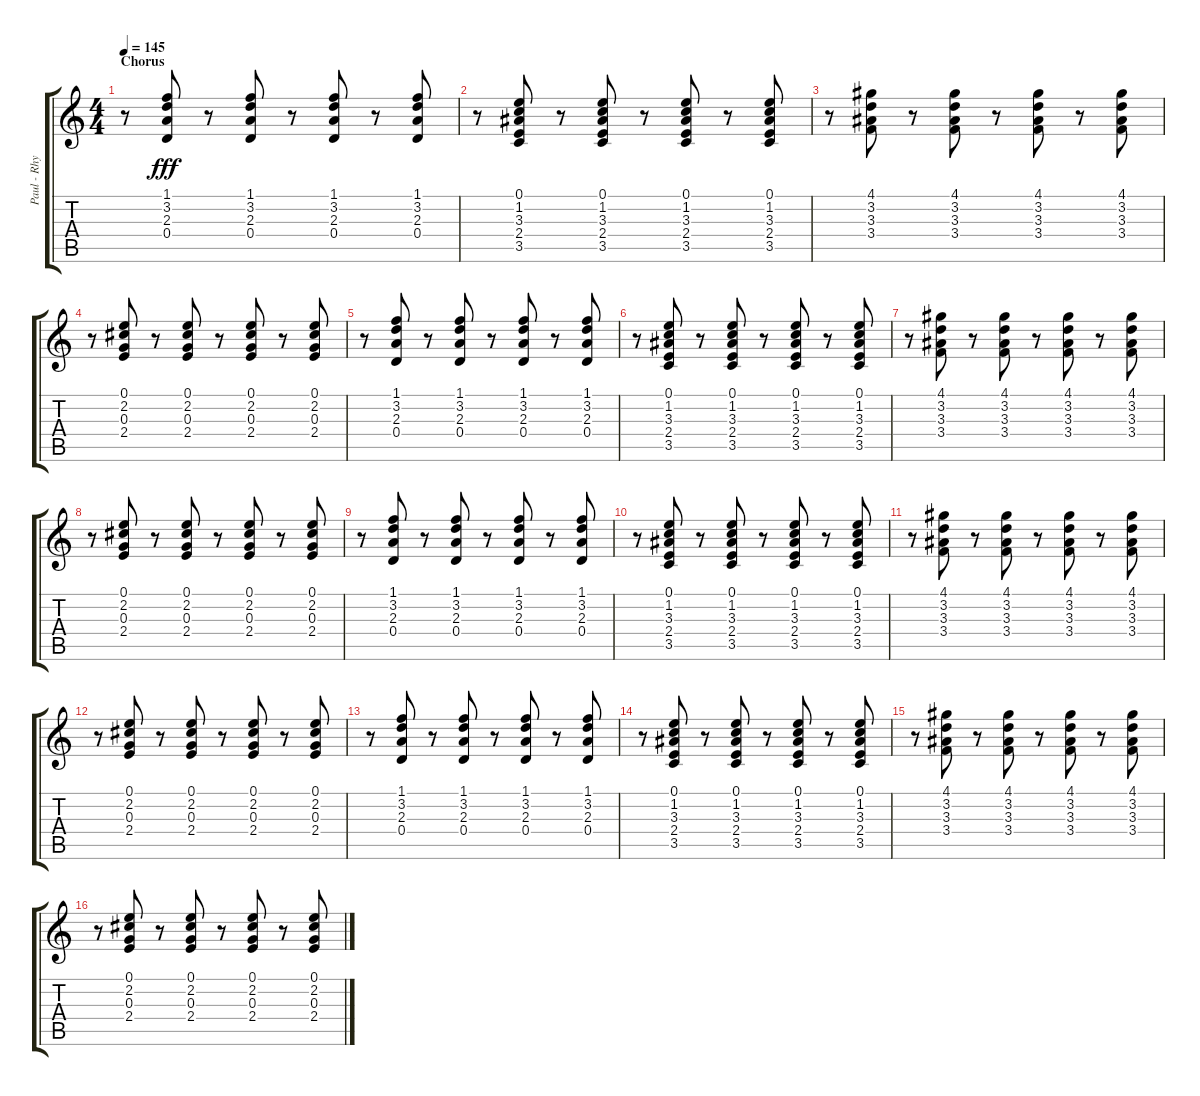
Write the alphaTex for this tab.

\track ("Paul - Rhythm" "Paul - Rhy") {instrument acousticguitarsteel}
\staff {score tabs}
\tuning (E4 B3 G3 D3 A2 E2) {hide}
\ts (4 4)
\section ("" "Chorus")
\tempo 145
\clef g2
\ks c
r.8{dy f} (1.1 3.2 2.3 0.4).8{dy fff} r.8 (1.1 3.2 2.3 0.4).8 r.8 (1.1 3.2 2.3 0.4).8 r.8 (1.1 3.2 2.3 0.4).8 |
r.8 (0.1 1.2 3.3 2.4 3.5).8 r.8 (0.1 1.2 3.3 2.4 3.5).8 r.8 (0.1 1.2 3.3 2.4 3.5).8 r.8 (0.1 1.2 3.3 2.4 3.5).8 |
r.8 (4.1 3.2 3.3 3.4).8 r.8 (4.1 3.2 3.3 3.4).8 r.8 (4.1 3.2 3.3 3.4).8 r.8 (4.1 3.2 3.3 3.4).8 |
r.8 (0.1 2.2 0.3 2.4).8 r.8 (0.1 2.2 0.3 2.4).8 r.8 (0.1 2.2 0.3 2.4).8 r.8 (0.1 2.2 0.3 2.4).8 |
r.8 (1.1 3.2 2.3 0.4).8 r.8 (1.1 3.2 2.3 0.4).8 r.8 (1.1 3.2 2.3 0.4).8 r.8 (1.1 3.2 2.3 0.4).8 |
r.8 (0.1 1.2 3.3 2.4 3.5).8 r.8 (0.1 1.2 3.3 2.4 3.5).8 r.8 (0.1 1.2 3.3 2.4 3.5).8 r.8 (0.1 1.2 3.3 2.4 3.5).8 |
r.8 (4.1 3.2 3.3 3.4).8 r.8 (4.1 3.2 3.3 3.4).8 r.8 (4.1 3.2 3.3 3.4).8 r.8 (4.1 3.2 3.3 3.4).8 |
r.8 (0.1 2.2 0.3 2.4).8 r.8 (0.1 2.2 0.3 2.4).8 r.8 (0.1 2.2 0.3 2.4).8 r.8 (0.1 2.2 0.3 2.4).8 |
r.8 (1.1 3.2 2.3 0.4).8 r.8 (1.1 3.2 2.3 0.4).8 r.8 (1.1 3.2 2.3 0.4).8 r.8 (1.1 3.2 2.3 0.4).8 |
r.8 (0.1 1.2 3.3 2.4 3.5).8 r.8 (0.1 1.2 3.3 2.4 3.5).8 r.8 (0.1 1.2 3.3 2.4 3.5).8 r.8 (0.1 1.2 3.3 2.4 3.5).8 |
r.8 (4.1 3.2 3.3 3.4).8 r.8 (4.1 3.2 3.3 3.4).8 r.8 (4.1 3.2 3.3 3.4).8 r.8 (4.1 3.2 3.3 3.4).8 |
r.8 (0.1 2.2 0.3 2.4).8 r.8 (0.1 2.2 0.3 2.4).8 r.8 (0.1 2.2 0.3 2.4).8 r.8 (0.1 2.2 0.3 2.4).8 |
r.8 (1.1 3.2 2.3 0.4).8 r.8 (1.1 3.2 2.3 0.4).8 r.8 (1.1 3.2 2.3 0.4).8 r.8 (1.1 3.2 2.3 0.4).8 |
r.8 (0.1 1.2 3.3 2.4 3.5).8 r.8 (0.1 1.2 3.3 2.4 3.5).8 r.8 (0.1 1.2 3.3 2.4 3.5).8 r.8 (0.1 1.2 3.3 2.4 3.5).8 |
r.8 (4.1 3.2 3.3 3.4).8 r.8 (4.1 3.2 3.3 3.4).8 r.8 (4.1 3.2 3.3 3.4).8 r.8 (4.1 3.2 3.3 3.4).8 |
r.8 (0.1 2.2 0.3 2.4).8 r.8 (0.1 2.2 0.3 2.4).8 r.8 (0.1 2.2 0.3 2.4).8 r.8 (0.1 2.2 0.3 2.4).8
